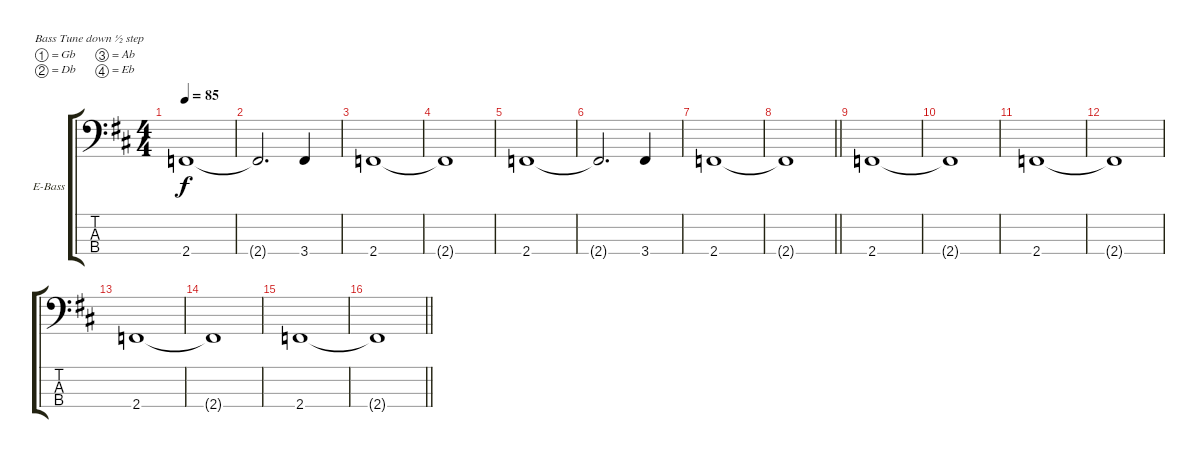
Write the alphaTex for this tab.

\bracketExtendMode groupsimilarinstruments
\firstSystemTrackNameOrientation horizontal
\otherSystemsTrackNameOrientation horizontal
\track ("Bass" "E-Bass") {instrument electricbassfinger}
\staff {score tabs}
\tuning (Gb2 Db2 Ab1 Eb1)
\ts (4 4)
\section ("" " ")
\tempo 85
\clef f4
\ks d
2.4.1{dy f} |
2.4{t}.2{d} 3.4.4 |
2.4.1 |
2.4{t}.1 |
2.4.1 |
2.4{t}.2{d} 3.4.4 |
2.4.1 |
\barLineRight lightlight
2.4{t}.1 |
\section ("" " ")
2.4.1 |
2.4{t}.1 |
2.4.1 |
2.4{t}.1 |
2.4.1 |
2.4{t}.1 |
2.4.1 |
\barLineRight lightlight
2.4{t}.1
